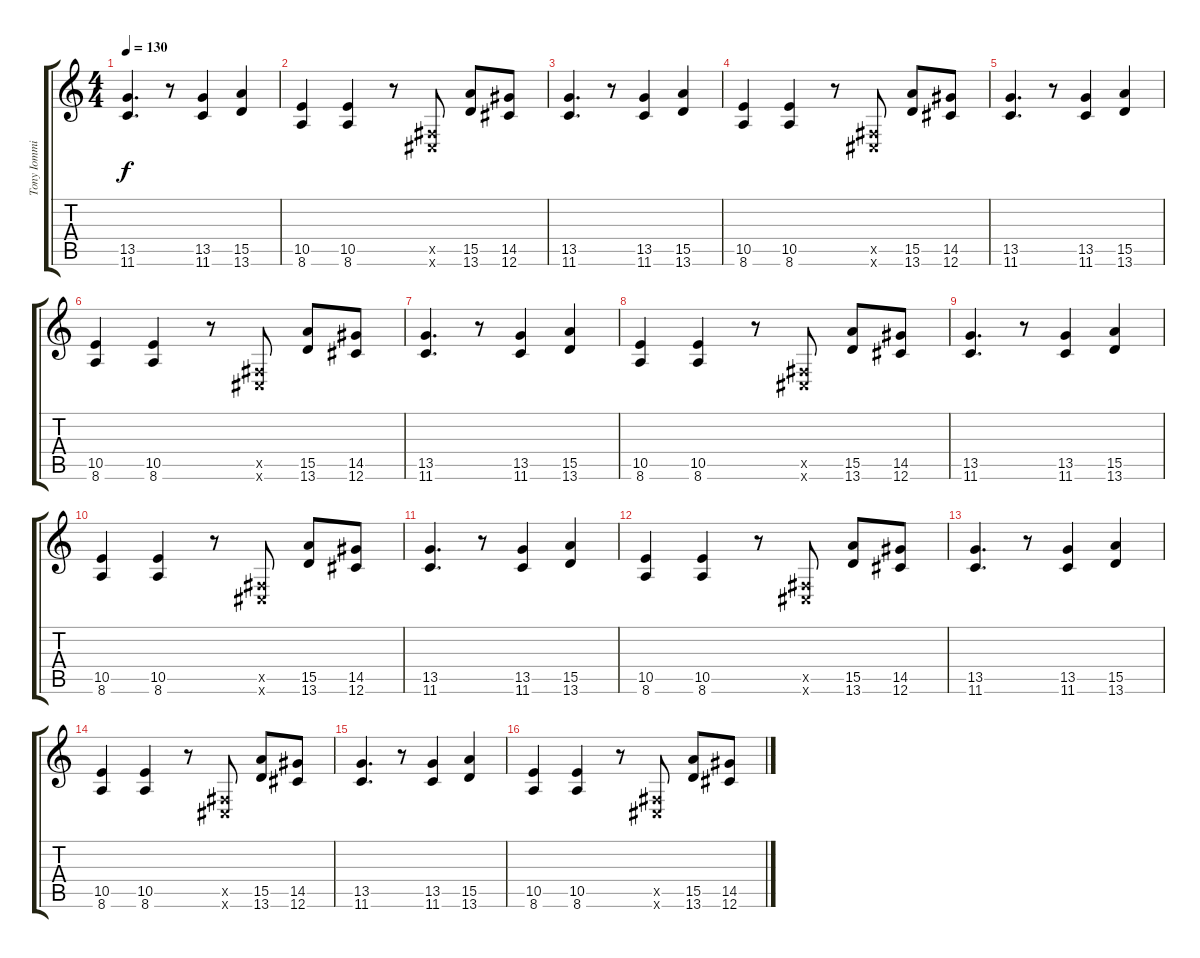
\track ("Tony Iommi" "Tony Iommi") {instrument distortionguitar}
\staff {score tabs}
\tuning (Db4 Ab3 E3 B2 Gb2 Db2) {hide}
\ts (4 4)
\tempo 130
\clef g2
\ks c
(13.5 11.6).4{d dy f} r.8 (13.5 11.6).4 (15.5 13.6).4 |
(10.5 8.6).4 (10.5 8.6).4 r.8 (0.5{x} 0.6{x}).8 (15.5 13.6).8 (14.5 12.6).8 |
(13.5 11.6).4{d} r.8 (13.5 11.6).4 (15.5 13.6).4 |
(10.5 8.6).4 (10.5 8.6).4 r.8 (0.5{x} 0.6{x}).8 (15.5 13.6).8 (14.5 12.6).8 |
(13.5 11.6).4{d} r.8 (13.5 11.6).4 (15.5 13.6).4 |
(10.5 8.6).4 (10.5 8.6).4 r.8 (0.5{x} 0.6{x}).8 (15.5 13.6).8 (14.5 12.6).8 |
(13.5 11.6).4{d} r.8 (13.5 11.6).4 (15.5 13.6).4 |
(10.5 8.6).4 (10.5 8.6).4 r.8 (0.5{x} 0.6{x}).8 (15.5 13.6).8 (14.5 12.6).8 |
(13.5 11.6).4{d} r.8 (13.5 11.6).4 (15.5 13.6).4 |
(10.5 8.6).4 (10.5 8.6).4 r.8 (0.5{x} 0.6{x}).8 (15.5 13.6).8 (14.5 12.6).8 |
(13.5 11.6).4{d} r.8 (13.5 11.6).4 (15.5 13.6).4 |
(10.5 8.6).4 (10.5 8.6).4 r.8 (0.5{x} 0.6{x}).8 (15.5 13.6).8 (14.5 12.6).8 |
(13.5 11.6).4{d} r.8 (13.5 11.6).4 (15.5 13.6).4 |
(10.5 8.6).4 (10.5 8.6).4 r.8 (0.5{x} 0.6{x}).8 (15.5 13.6).8 (14.5 12.6).8 |
(13.5 11.6).4{d} r.8 (13.5 11.6).4 (15.5 13.6).4 |
(10.5 8.6).4{volume 0} (10.5 8.6).4 r.8 (0.5{x} 0.6{x}).8 (15.5 13.6).8 (14.5 12.6).8
